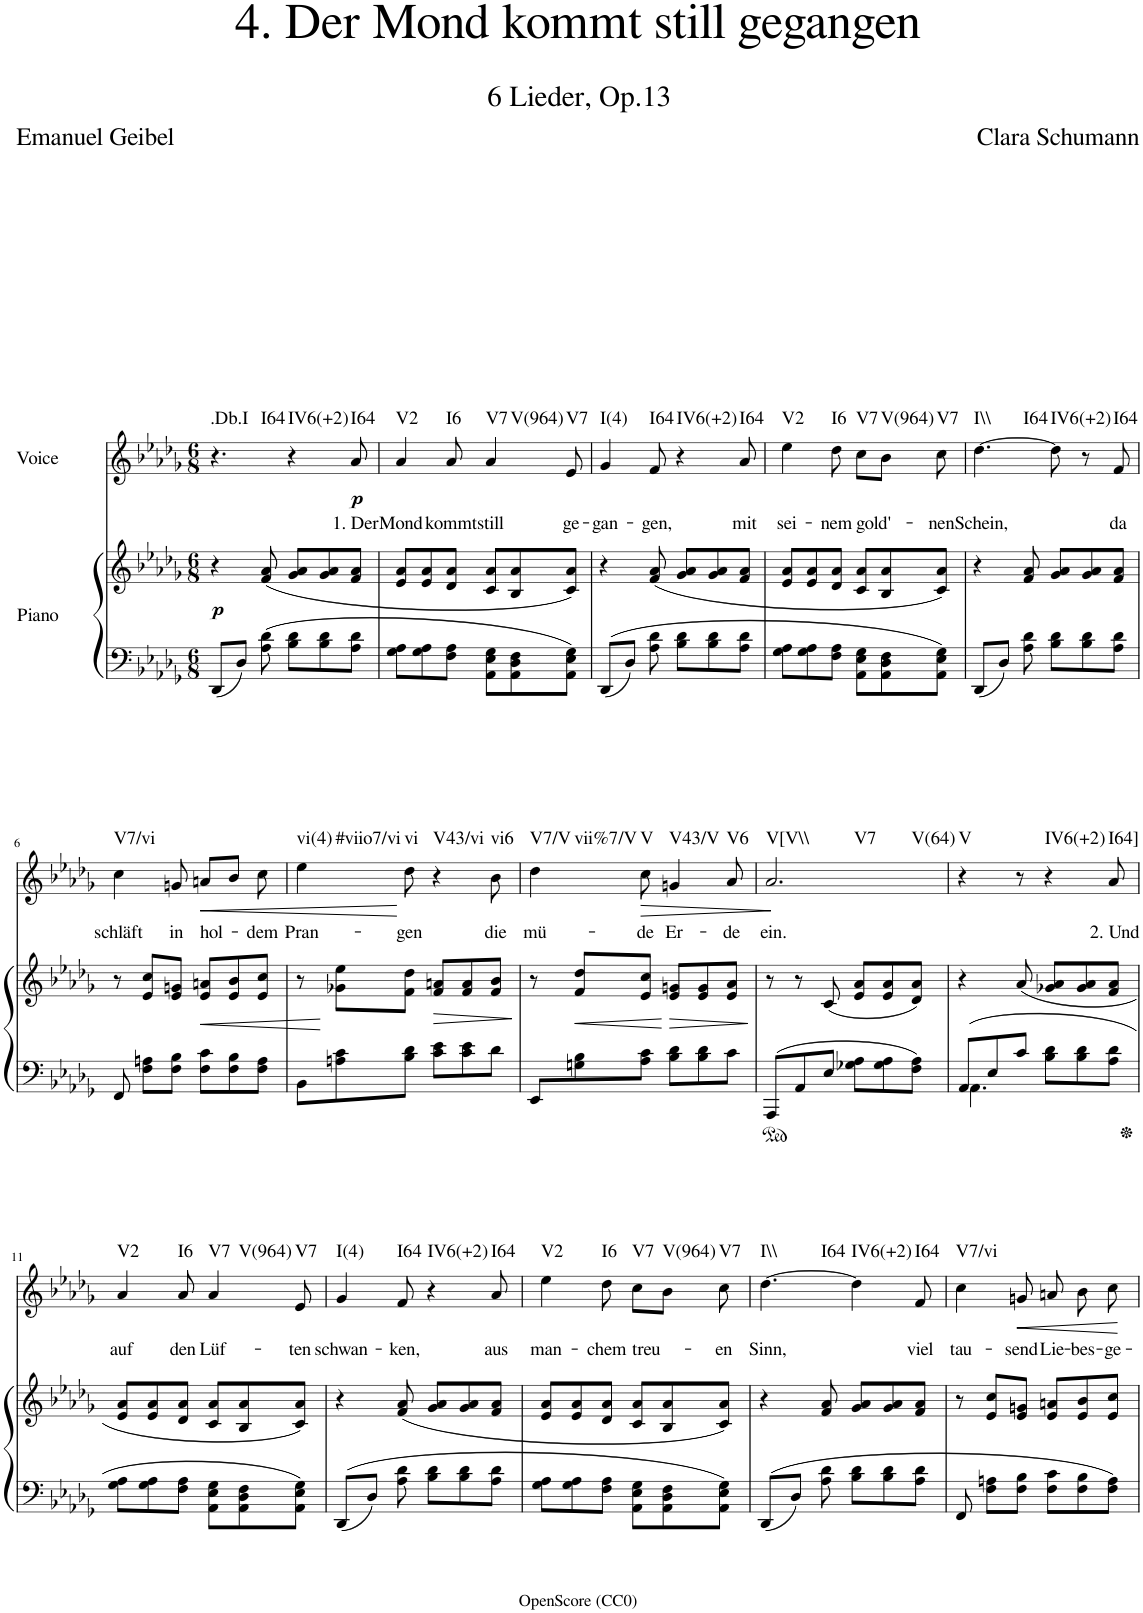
**kern	**kern	**dynam	**kern	**text	**dynam	**harte
*part2	*part2	*part2	*part1	*part1	*part1	*part1
*staff3	*staff2	*staff2/3	*staff1	*staff1	*staff1	*
*I"Piano	*	*	*I"Voice	*	*	*
*I'Pno	*	*	*	*	*	*
*clefF4	*clefG2	*	*clefG2	*	*	*
*k[b-e-a-d-g-]	*k[b-e-a-d-g-]	*	*k[b-e-a-d-g-]	*	*	*
*M6/8	*M6/8	*	*M6/8	*	*	*
=1	=1	=1	=1	=1	=1	=1
!	!	!LO:DY:b	!	!	!	!LO:H:n=1:kt=.Db.I
!	!	!	!	!	!	!LO:H:n=2:kt=I64
8DD-/L	4r	p	4.r	.	.	N N
8D-/J	.	.	.	.	.	.
8A-\ 8d-\	(8f/ 8a-/	.	.	.	.	.
!	!	!	!	!	!	!LO:H:kt=IV6(+2)
8B-\ 8d-\L	8g-/ 8a-/L	.	4r	.	.	N
8B-\ 8d-\	8g-/ 8a-/	.	.	.	.	.
!	!	!	!	!LO:LY:b	!LO:DY:b	!LO:H:kt=I64
8A-\ 8d-\J	8f/ 8a-/J	.	8a-/	1. Der	p	N
=2	=2	=2	=2	=2	=2	=2
!	!	!	!	!LO:LY:b	!	!LO:H:kt=V2
8G-\ 8A-\L	8e-/ 8a-/L	.	4a-/	Mond	.	N
8G-\ 8A-\	8e-/ 8a-/	.	.	.	.	.
!	!	!	!	!LO:LY:b	!	!LO:H:kt=I6
8F\ 8A-\J	8d-/ 8a-/J	.	8a-/	kommt	.	N
!	!	!	!	!LO:LY:b	!	!LO:H:n=1:kt=V7
!	!	!	!	!	!	!LO:H:n=2:kt=V(964)
8AA-\ 8E-\ 8G-\L	8c/ 8a-/L	.	4a-/	still	.	N N
8AA-\ 8D-\ 8F\	8B-/ 8a-/	.	.	.	.	.
!	!	!	!	!LO:LY:b	!	!LO:H:kt=V7
8AA-\ 8E-\ 8G-\J	8c/ 8a-/J)	.	8e-/	ge-	.	N
=3	=3	=3	=3	=3	=3	=3
!	!	!	!	!LO:LY:b	!	!LO:H:kt=I(4)
8DD-/L	4r	.	4g-/	-gan-	.	N
8D-/J	.	.	.	.	.	.
!	!	!	!	!LO:LY:b	!	!LO:H:kt=I64
8A-\ 8d-\	(8f/ 8a-/	.	8f/	-gen,	.	N
!	!	!	!	!	!	!LO:H:kt=IV6(+2)
8B-\ 8d-\L	8g-/ 8a-/L	.	4r	.	.	N
8B-\ 8d-\	8g-/ 8a-/	.	.	.	.	.
!	!	!	!	!LO:LY:b	!	!LO:H:kt=I64
8A-\ 8d-\J	8f/ 8a-/J	.	8a-/	mit	.	N
=4	=4	=4	=4	=4	=4	=4
!	!	!	!	!LO:LY:b	!	!LO:H:kt=V2
8G-\ 8A-\L	8e-/ 8a-/L	.	4ee-\	sei-	.	N
8G-\ 8A-\	8e-/ 8a-/	.	.	.	.	.
!	!	!	!	!LO:LY:b	!	!LO:H:kt=I6
8F\ 8A-\J	8d-/ 8a-/J	.	8dd-\	-nem	.	N
!	!	!	!	!LO:LY:b	!	!LO:H:kt=V7
8AA-\ 8E-\ 8G-\L	8c/ 8a-/L	.	8cc\L	gold'-	.	N
!	!	!	!	!	!	!LO:H:kt=V(964)
8AA-\ 8D-\ 8F\	8B-/ 8a-/	.	8b-\J	.	.	N
!	!	!	!	!LO:LY:b	!	!LO:H:kt=V7
8AA-\ 8E-\ 8G-\J	8c/ 8a-/J)	.	8cc\	nen	.	N
=5	=5	=5	=5	=5	=5	=5
!	!	!	!	!LO:LY:b	!	!LO:H:n=1:kt=I\\
!	!	!	!	!	!	!LO:H:n=2:kt=I64
8DD-/L	4r	.	[4.dd-\	Schein,	.	N N
8D-/J	.	.	.	.	.	.
8A-\ 8d-\	8f/ 8a-/	.	.	.	.	.
!	!	!	!	!	!	!LO:H:kt=IV6(+2)
8B-\ 8d-\L	8g-/ 8a-/L	.	8dd-\]	.	.	N
8B-\ 8d-\	8g-/ 8a-/	.	8r	.	.	.
!	!	!	!	!LO:LY:b	!	!LO:H:kt=I64
8A-\ 8d-\J	8f/ 8a-/J	.	8f/	da	.	N
!!LO:LB:g=z
=6	=6	=6	=6	=6	=6	=6
!	!	!	!	!LO:LY:b	!	!LO:H:kt=V7/vi
8FF/	8r	.	4cc\	schläft	.	N
8F\ 8An\L	8e-/ 8cc/L	.	.	.	.	.
!	!	!	!	!LO:LY:b	!	!
8F\ 8B-\J	8e-/ 8gn/J	.	8gn/	in	.	.
!	!	!LO:HP:b	!	!LO:LY:b	!LO:HP:b	!
8F\ 8c\L	8e-/ 8an/L	<	8an/L	hol-	<	.
8F\ 8B-\	8e-/ 8b-/	.	8b-/J	.	.	.
!	!	!	!	!LO:LY:b	!	!
8F\ 8A\J	8e-/ 8cc/J	.	8cc\	-dem	.	.
=7	=7	=7	=7	=7	=7	=7
!	!	!	!	!LO:LY:b	!	!LO:H:n=1:kt=vi(4)
!	!	!	!	!	!	!LO:H:n=2:kt=#viio7/vi
8BB-\L	8r	.	4ee-\	Pran-	.	N N
8An\ 8c\	8g-X\ 8ee-\L	[	.	.	.	.
!	!	!	!	!LO:LY:b	!	!LO:H:kt=vi
8B-\ 8d-\J	8f\ 8dd-\J	.	8dd-\	-gen	[	N
!	!	!LO:HP:b	!	!	!	!LO:H:kt=V43/vi
8c\ 8e-\L	8f/ 8an/L	>	4r	.	.	N
8c\ 8e-\	8f/ 8a/	.	.	.	.	.
!	!	!	!	!LO:LY:b	!	!LO:H:kt=vi6
8d-\J	8f/ 8b-/J	.	8b-\	die	.	N
.	.	]	.	.	.	.
=8	=8	=8	=8	=8	=8	=8
!	!	!	!	!LO:LY:b	!	!LO:H:n=1:kt=V7/V
!	!	!	!	!	!	!LO:H:n=2:kt=vii%7/V
8EE-/L	8r	.	4dd-\	mü-	.	N N
!	!	!LO:HP:b	!	!	!	!
8Gn\ 8B-\	8f/ 8dd-/L	<	.	.	.	.
!	!	!	!	!LO:LY:b	!LO:HP:b	!LO:H:kt=V
8A-\ 8c\J	8e-/ 8cc/J	.	8cc\	-de	>	N
!	!	!LO:HP:n=1:b	!	!LO:LY:b	!	!LO:H:kt=V43/V
8B-\ 8d-\L	8e-/ 8gn/L	[ >	4gn/	Er-	.	N
8B-\ 8d-\	8e-/ 8g/	.	.	.	.	.
!	!	!	!	!LO:LY:b	!	!LO:H:kt=V6
8c\J	8e-/ 8a-/J	.	8a-/	-de	.	N
.	.	]	.	.	]	.
=9	=9	=9	=9	=9	=9	=9
!	!	!	!	!LO:LY:b	!	!LO:H:n=1:kt=V[V\\
!	!	!	!	!	!	!LO:H:n=2:kt=V7
!	!	!	!	!	!	!LO:H:n=3:kt=V(64)
8AAA-/L	8r	.	2.a-/	ein.	.	N N N
8AA-/	8r	.	.	.	.	.
8E-/J	(8c/	.	.	.	.	.
8G-X\ 8A-\L	8e-/ 8a-/L	.	.	.	.	.
8G-\ 8A-\	8e-/ 8a-/	.	.	.	.	.
8F\ 8A-\J	8d-/ 8a-/J)	.	.	.	.	.
=10	=10	=10	=10	=10	=10	=10
*^	*	*	*	*	*	*
!	!	!	!	!	!	!	!LO:H:kt=V
8AA-/L	4.AA-\	4r	.	4r	.	.	N
8E-/	.	.	.	.	.	.	.
8c/J	.	(8a-/	.	8r	.	.	.
!	!	!	!	!	!	!	!LO:H:kt=IV6(+2)
8B-\ 8d-\L	4.ryy	8g-X/ 8a-/L	.	4r	.	.	N
8B-\ 8d-\	.	8g-/ 8a-/	.	.	.	.	.
!	!	!	!	!	!LO:LY:b	!	!LO:H:kt=I64]
8A-\ 8d-\J	.	8f/ 8a-/J	.	8a-/	2. Und	.	N
*v	*v	*	*	*	*	*	*
!!LO:LB:g=z
=11	=11	=11	=11	=11	=11	=11
!	!	!	!	!LO:LY:b	!	!LO:H:kt=V2
8G-\ 8A-\L	8e-/ 8a-/L	.	4a-/	auf	.	N
8G-\ 8A-\	8e-/ 8a-/	.	.	.	.	.
!	!	!	!	!LO:LY:b	!	!LO:H:kt=I6
8F\ 8A-\J	8d-/ 8a-/J	.	8a-/	den	.	N
!	!	!	!	!LO:LY:b	!	!LO:H:n=1:kt=V7
!	!	!	!	!	!	!LO:H:n=2:kt=V(964)
8AA-\ 8E-\ 8G-\L	8c/ 8a-/L	.	4a-/	Lüf-	.	N N
8AA-\ 8D-\ 8F\	8B-/ 8a-/	.	.	.	.	.
!	!	!	!	!LO:LY:b	!	!LO:H:kt=V7
8AA-\ 8E-\ 8G-\J	8c/ 8a-/J)	.	8e-/	-ten	.	N
=12	=12	=12	=12	=12	=12	=12
!	!	!	!	!LO:LY:b	!	!LO:H:kt=I(4)
8DD-/L	4r	.	4g-/	schwan-	.	N
8D-/J	.	.	.	.	.	.
!	!	!	!	!LO:LY:b	!	!LO:H:kt=I64
8A-\ 8d-\	(8f/ 8a-/	.	8f/	-ken,	.	N
!	!	!	!	!	!	!LO:H:kt=IV6(+2)
8B-\ 8d-\L	8g-/ 8a-/L	.	4r	.	.	N
8B-\ 8d-\	8g-/ 8a-/	.	.	.	.	.
!	!	!	!	!LO:LY:b	!	!LO:H:kt=I64
8A-\ 8d-\J	8f/ 8a-/J	.	8a-/	aus	.	N
=13	=13	=13	=13	=13	=13	=13
!	!	!	!	!LO:LY:b	!	!LO:H:kt=V2
8G-\ 8A-\L	8e-/ 8a-/L	.	4ee-\	man-	.	N
8G-\ 8A-\	8e-/ 8a-/	.	.	.	.	.
!	!	!	!	!LO:LY:b	!	!LO:H:kt=I6
8F\ 8A-\J	8d-/ 8a-/J	.	8dd-\	-chem	.	N
!	!	!	!	!LO:LY:b	!	!LO:H:kt=V7
8AA-\ 8E-\ 8G-\L	8c/ 8a-/L	.	8cc\L	treu-	.	N
!	!	!	!	!	!	!LO:H:kt=V(964)
8AA-\ 8D-\ 8F\	8B-/ 8a-/	.	8b-\J	.	.	N
!	!	!	!	!LO:LY:b	!	!LO:H:kt=V7
8AA-\ 8E-\ 8G-\J	8c/ 8a-/J)	.	8cc\	-en	.	N
=14	=14	=14	=14	=14	=14	=14
!	!	!	!	!LO:LY:b	!	!LO:H:n=1:kt=I\\
!	!	!	!	!	!	!LO:H:n=2:kt=I64
8DD-/L	4r	.	[4.dd-\	Sinn,	.	N N
8D-/J	.	.	.	.	.	.
8A-\ 8d-\	8f/ 8a-/	.	.	.	.	.
!	!	!	!	!	!	!LO:H:kt=IV6(+2)
8B-\ 8d-\L	8g-/ 8a-/L	.	4dd-\]	.	.	N
8B-\ 8d-\	8g-/ 8a-/	.	.	.	.	.
!	!	!	!	!LO:LY:b	!	!LO:H:kt=I64
8A-\ 8d-\J	8f/ 8a-/J	.	8f/	viel	.	N
=15	=15	=15	=15	=15	=15	=15
!	!	!	!	!LO:LY:b	!	!LO:H:kt=V7/vi
8FF/	8r	.	4cc\	tau-	.	N
8F\ 8An\L	8e-/ 8cc/L	.	.	.	.	.
!	!	!	!	!LO:LY:b	!LO:HP:b	!
8F\ 8B-\J	8e-/ 8gn/J	.	8gn/	-send	<	.
!	!	!	!	!LO:LY:b	!	!
8F\ 8c\L	8e-/ 8an/L	.	8an/	Lie-	.	.
!	!	!	!	!LO:LY:b	!	!
8F\ 8B-\	8e-/ 8b-/	.	8b-\	-bes-	.	.
!	!	!	!	!LO:LY:b	!	!
8F\ 8A\J	8e-/ 8cc/J	.	8cc\	-ge-	.	.
.	.	.	.	.	[	.
=	=	=	=	=	=	=
*-	*-	*-	*-	*-	*-	*-
